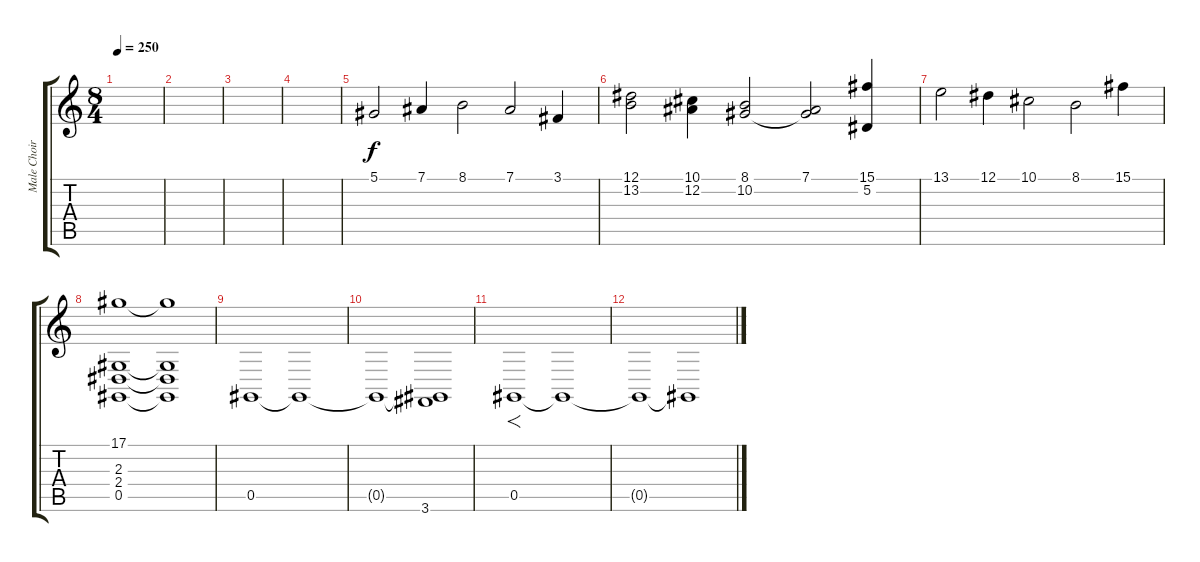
\track ("Male Choir" "Male Choir") {instrument choiraahs}
\staff {score tabs}
\tuning (Eb4 Bb3 Gb3 Db3 Ab2 Eb2) {hide}
\ts (8 4)
\tempo 250
\clef g2
\ks c
|
|
|
|
5.1.2 7.1.4 8.1.2 7.1.2 3.1.4 |
(12.1 13.2).2 (10.1 12.2).4 (8.1 10.2).2 (7.1 10.2{t}).2 (15.1 5.2).4 |
13.1.2 12.1.4 10.1.2 8.1.2 15.1.4 |
(17.1 2.3 2.4 0.5).1 (17.1{t} 2.3{t} 2.4{t} 0.5{t}).1 |
0.5.1 0.5{t}.1 |
0.5{t}.1 (0.5{t} 3.6).1 |
0.5.1{f} 0.5{t}.1 |
0.5{t}.1{volume 0} 0.5{t}.1
